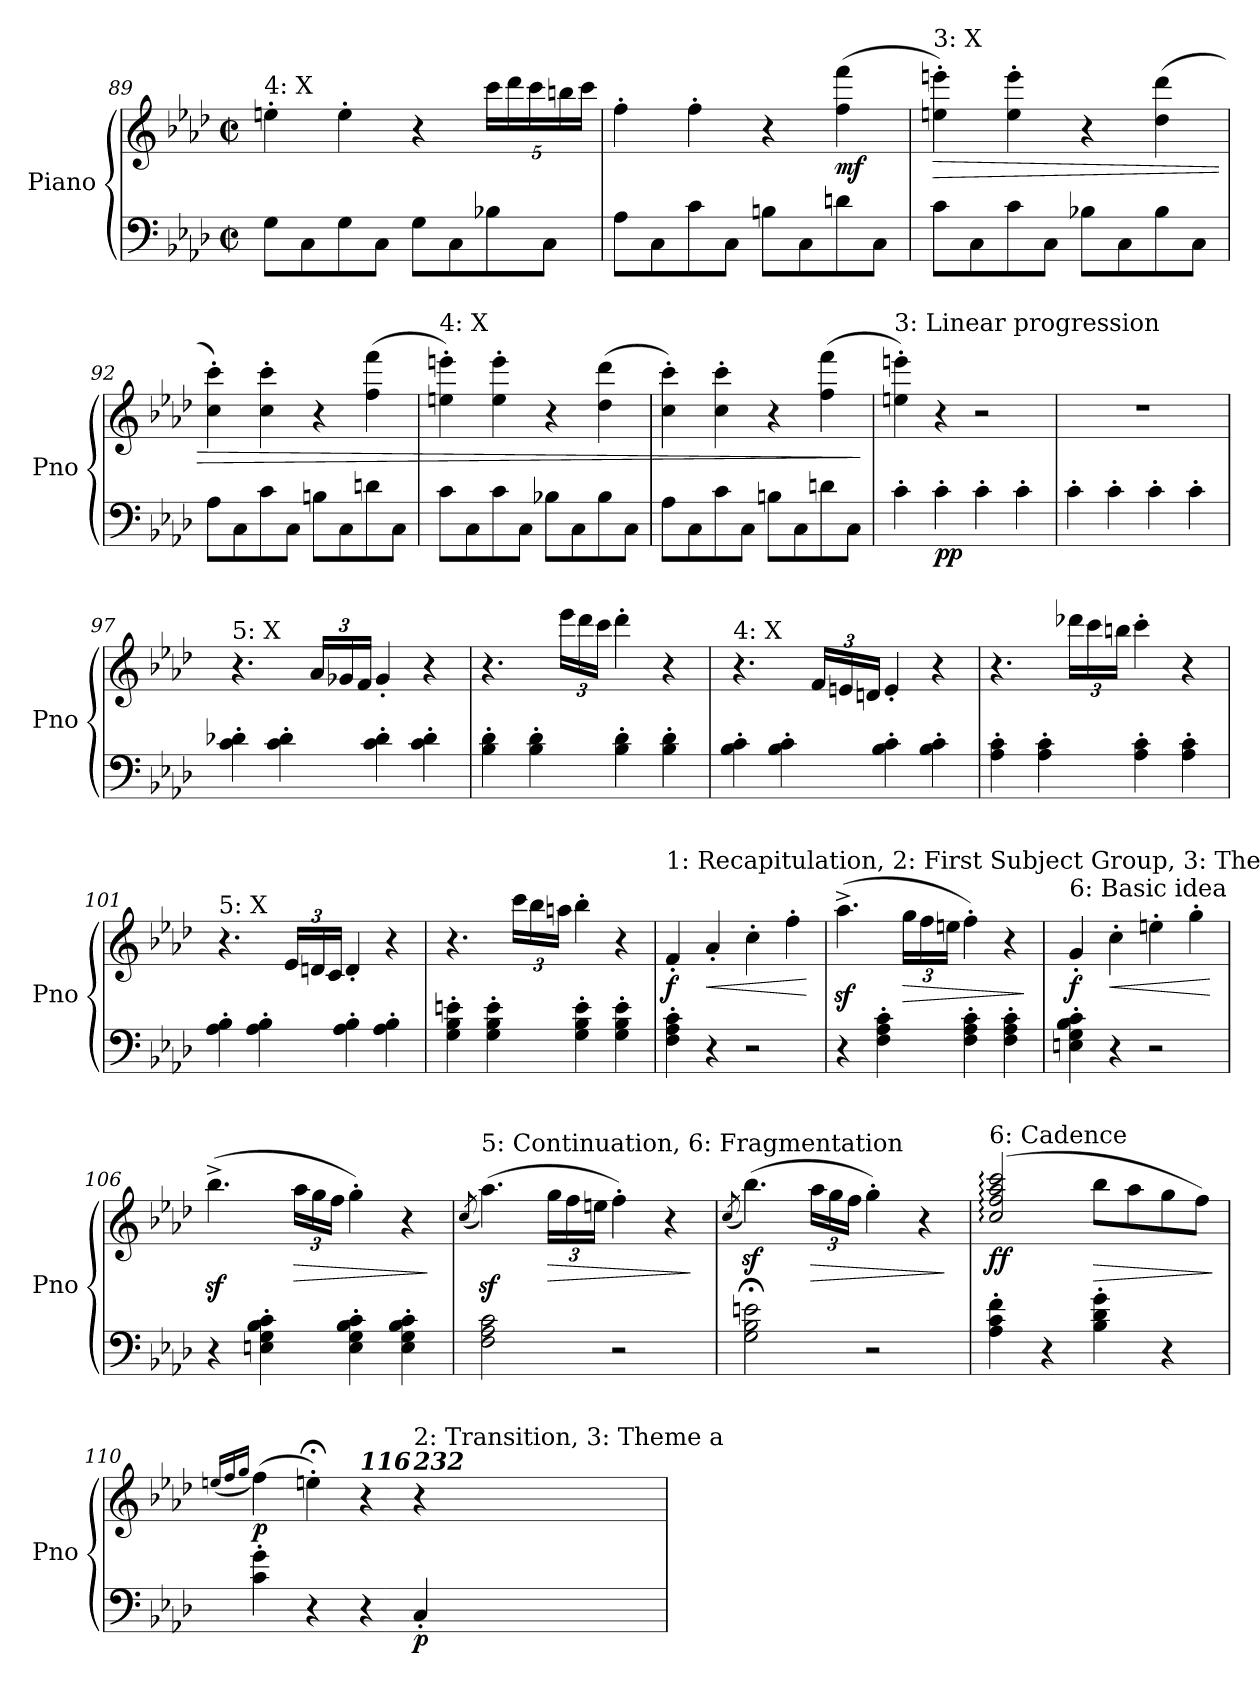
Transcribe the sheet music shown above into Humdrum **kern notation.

**kern	**kern	**dynam
*part1	*part1	*part1
*staff2	*staff1	*staff1/2
*I"Piano	*	*
*I'Pno	*	*
!!LO:PB:g=z
*clefF4	*clefG2	*
*k[b-e-a-d-]	*k[b-e-a-d-]	*
*M4/4	*M4/4	*
*met(c|)	*met(c|)	*
=89	=89	=89
!	!LO:TX:a:t=4&colon; X	!
8G\L	4een'\	.
8C\	.	.
8G\	4ee'\	.
8C\J	.	.
8G\L	4r	.
8C\	.	.
*	*Xbrackettup	*
8B-X\	20ccc\LL	.
.	20ddd-\	.
.	20ccc\	.
8C\J	.	.
.	20bbn\	.
.	20ccc\JJ	.
=90	=90	=90
8A-\L	4ff'\	.
8C\	.	.
8c\	4ff'\	.
8C\J	.	.
8Bn\L	4r	.
8C\	.	.
!	!	!LO:DY:b
8dn\	(>4ff\ 4fff\	mf
8C\J	.	.
=91	=91	=91
!	!LO:TX:a:t=3&colon; X	!
!	!	!LO:HP:b
8c\L	4een\' 4eeen\')	>
8C\	.	.
8c\	4ee\' 4eee\'	.
8C\J	.	.
8B-X\L	4r	.
8C\	.	.
8B-\	(>4dd-\ 4ddd-\	.
8C\J	.	.
=92	=92	=92
8A-\L	4cc\' 4ccc\')	.
8C\	.	.
8c\	4cc\' 4ccc\'	.
8C\J	.	.
8Bn\L	4r	.
8C\	.	.
8dn\	(>4ff\ 4fff\	.
8C\J	.	.
!!LO:LB:g=z
=93	=93	=93
!	!LO:TX:a:t=4&colon; X	!
8c\L	4een\' 4eeen\')	.
8C\	.	.
8c\	4ee\' 4eee\'	.
8C\J	.	.
8B-X\L	4r	.
8C\	.	.
8B-\	(>4dd-\ 4ddd-\	.
8C\J	.	.
=94	=94	=94
8A-\L	4cc\' 4ccc\')	.
8C\	.	.
8c\	4cc\' 4ccc\'	.
8C\J	.	.
8Bn\L	4r	.
8C\	.	.
8dn\	(>4ff\ 4fff\	.
8C\J	.	.
.	.	]
=95	=95	=95
!	!LO:TX:a:t=3&colon; Linear progression	!
4c'\	4een\' 4eeen\')	.
!	!	!LO:DY:b=2
4c'\	4r	pp
4c'\	2r	.
4c'\	.	.
=96	=96	=96
4c'\	1r	.
4c'\	.	.
4c'\	.	.
4c'\	.	.
=97	=97	=97
!	!LO:TX:a:t=5&colon; X	!
4c\' 4d-X\'	4.r	.
4c\' 4d-\'	.	.
.	24a-/LL	.
.	24g-X/	.
.	24f/JJ	.
4c\' 4d-\'	4g-'/	.
4c\' 4d-\'	4r	.
=98	=98	=98
4B-\' 4d-\'	4.r	.
4B-\' 4d-\'	.	.
.	24eee-\LL	.
.	24ddd-\	.
.	24ccc\JJ	.
4B-\' 4d-\'	4ddd-'\	.
4B-\' 4d-\'	4r	.
!!LO:LB:g=z
=99	=99	=99
!	!LO:TX:a:t=4&colon; X	!
4B-\' 4c\'	4.r	.
4B-\' 4c\'	.	.
.	24f/LL	.
.	24en/	.
.	24dn/JJ	.
4B-\' 4c\'	4e'/	.
4B-\' 4c\'	4r	.
=100	=100	=100
4A-\' 4c\'	4.r	.
4A-\' 4c\'	.	.
.	24ddd-X\LL	.
.	24ccc\	.
.	24bbn\JJ	.
4A-\' 4c\'	4ccc'\	.
4A-\' 4c\'	4r	.
=101	=101	=101
!	!LO:TX:a:t=5&colon; X	!
4A-\' 4B-\'	4.r	.
4A-\' 4B-\'	.	.
.	24e-/LL	.
.	24dn/	.
.	24c/JJ	.
4A-\' 4B-\'	4d'/	.
4A-\' 4B-\'	4r	.
=102	=102	=102
4G\' 4B-\' 4en\'	4.r	.
4G\' 4B-\' 4e\'	.	.
.	24ccc\LL	.
.	24bb-\	.
.	24aan\JJ	.
4G\' 4B-\' 4e\'	4bb-'\	.
4G\' 4B-\' 4e\'	4r	.
!!LO:LB:g=z
=103	=103	=103
!	!LO:TX:a:t=1&colon; Recapitulation, 2&colon; First Subject Group, 3&colon; Theme a, 4&colon; Sentence, 5&colon; Presentation, 6&colon; Basic idea	!
!	!	!LO:DY:b
4F\' 4A-\' 4c\'	4f'/	f
!	!	!LO:HP:b
4r	4a-'/	<
2r	4cc'\	.
.	4ff'\	.
.	.	[
=104	=104	=104
4r	(>4.aa-z<^\	.
4F\' 4A-\' 4c\'	.	.
!	!	!LO:HP:b
.	24gg\LL	>
.	24ff\	.
.	24een\JJ	.
4F\' 4A-\' 4c\'	4ff'\)	.
4F\' 4A-\' 4c\'	4r	.
.	.	]
=105	=105	=105
!	!LO:TX:a:t=6&colon; Basic idea	!
!	!	!LO:DY:b
4En\' 4G\' 4B-\' 4c\'	4g'/	f
!	!	!LO:HP:b
4r	4cc'\	<
2r	4een'\	.
.	4gg'\	.
.	.	[
=106	=106	=106
4r	(>4.bb-z<^\	.
4En\' 4G\' 4B-\' 4c\'	.	.
!	!	!LO:HP:b
.	24aa-\LL	>
.	24gg\	.
.	24ff\JJ	.
4E\' 4G\' 4B-\' 4c\'	4gg'\)	.
4E\' 4G\' 4B-\' 4c\'	4r	.
.	.	]
!!LO:LB:g=z
=107	=107	=107
.	(<8qcc/	.
!	!LO:TX:a:t=5&colon; Continuation, 6&colon; Fragmentation	!
!	!	!LO:DY:b=2
2F\ 2A-\ 2c\	(>4.aa-z<\)	other-dynamics
!	!	!LO:HP:b
.	24gg\LL	>
.	24ff\	.
.	24een\JJ	.
2r	4ff'\)	.
.	4r	.
.	.	]
=108	=108	=108
.	(<8qcc/	.
2G\; 2B-\; 2en\;	(>4.bb-z<\)	.
!	!	!LO:HP:b
.	24aa-\LL	>
.	24gg\	.
.	24ff\JJ	.
2r	4gg'\)	.
.	4r	.
.	.	]
=109	=109	=109
!	!LO:TX:a:t=6&colon; Cadence	!
!	!	!LO:DY:b
4A-\' 4c\' 4f\'	(>2cc/: 2ff/: 2aa-/: 2ccc/:	ff
4r	.	.
!	!	!LO:HP:b
4B-\' 4d-\' 4g\'	8bb-\L	>
.	8aa-\	.
4r	8gg\	.
.	8ff\J)	.
.	.	]
=110	=110	=110
.	(<16qeen/LL	.
.	16qff/	.
.	16qgg/JJ	.
!	!	!LO:DY:b
4c\' 4g\'	(>4ff\)	p
4r	4ee;<'\)	.
!	!LO:TX:a:Bi:t=116	!
4r	4r	.
!	!LO:TX:a:Bi:t=232	!
!	!LO:TX:a:t=2&colon; Transition, 3&colon; Theme a	!
!	!	!LO:DY:b=2
4C'/	4r	p
=	=	=
*-	*-	*-
